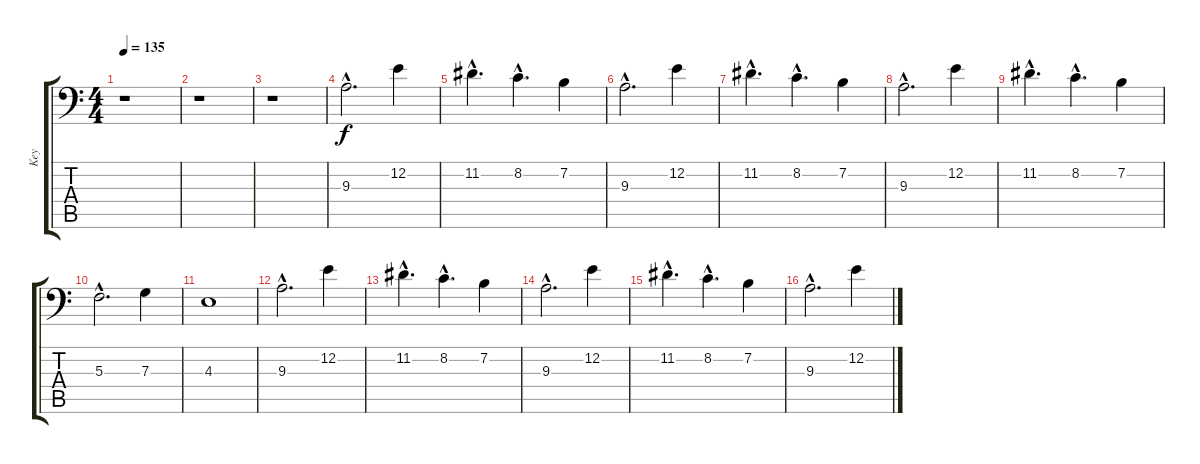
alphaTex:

\track ("Key" "Key") {instrument lead3calliope}
\staff {score tabs}
\tuning (A3 E3 C3 G2 D2 A1) {hide}
\ts (4 4)
\tempo 135
\clef f4
\ks c
r.1{dy f} |
r.1 |
r.1 |
9.3{hac}.2{d} 12.2.4 |
11.2{hac}.4{d} 8.2{hac}.4{d} 7.2.4 |
9.3{hac}.2{d} 12.2.4 |
11.2{hac}.4{d} 8.2{hac}.4{d} 7.2.4 |
9.3{hac}.2{d} 12.2.4 |
11.2{hac}.4{d} 8.2{hac}.4{d} 7.2.4 |
5.3{hac}.2{d} 7.3.4 |
4.3.1 |
9.3{hac}.2{d} 12.2.4 |
11.2{hac}.4{d} 8.2{hac}.4{d} 7.2.4 |
9.3{hac}.2{d} 12.2.4 |
11.2{hac}.4{d} 8.2{hac}.4{d} 7.2.4 |
9.3{hac}.2{d} 12.2.4
